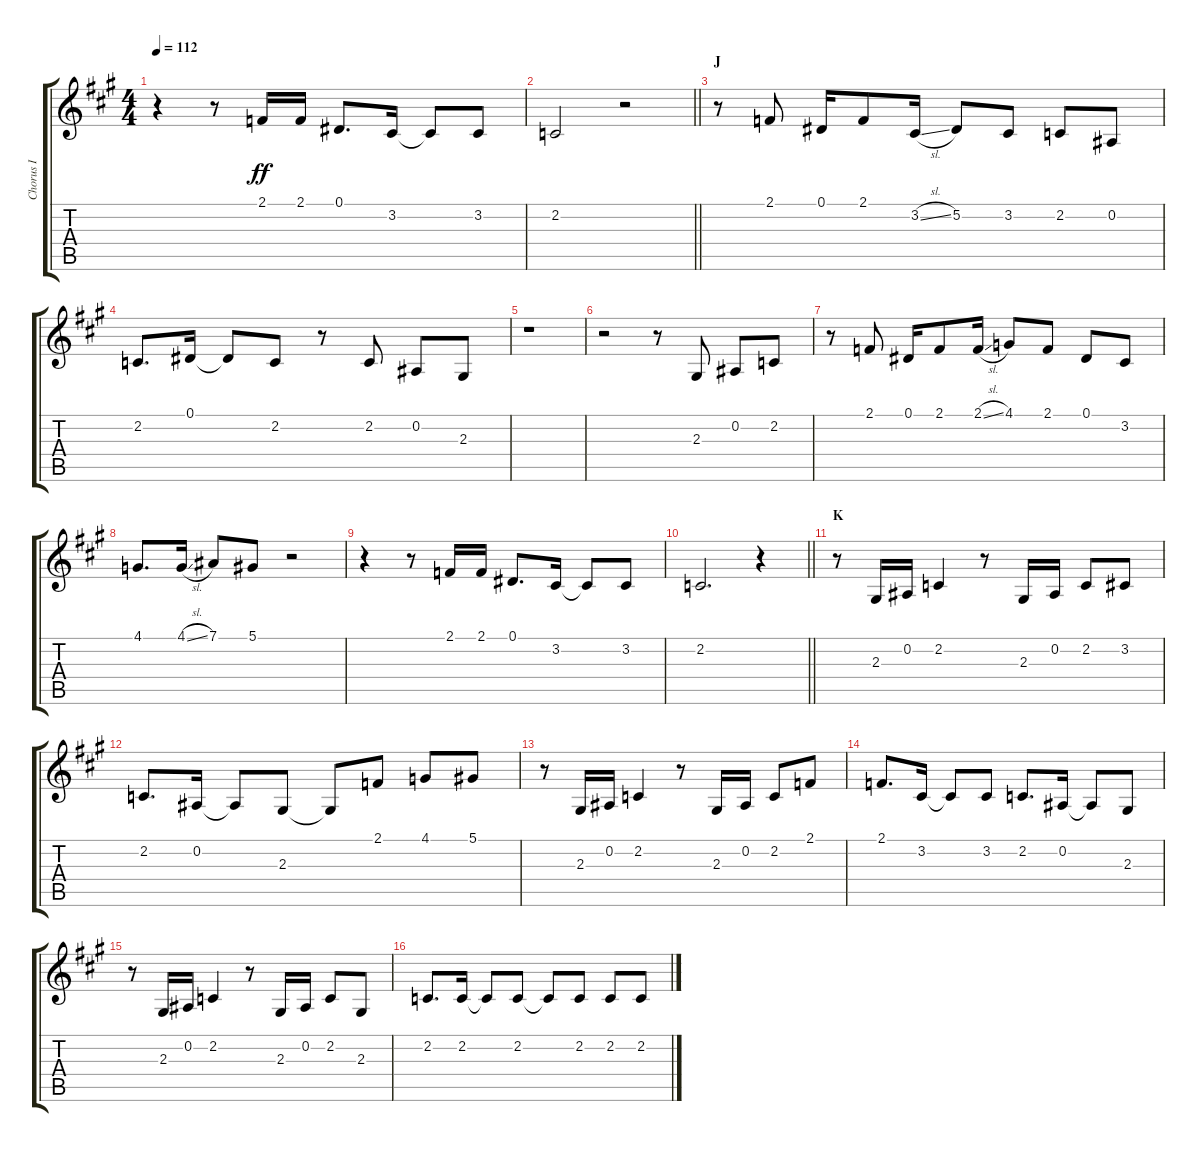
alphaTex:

\track ("Chorus I" "Chorus I") {instrument voiceoohs}
\staff {score tabs}
\tuning (Eb4 Bb3 Gb3 Db3 Ab2 Eb2) {hide}
\ts (4 4)
\tempo 112
\clef g2
\ks a
r.4{dy ff} r.8 2.1.16 2.1.16 0.1.8{d} 3.2.16 3.2{t}.8 3.2.8 |
\barLineRight lightlight
2.2.2 r.2 |
\section ("" "J")
r.8 2.1.8 0.1.16 2.1.8 3.2{sl}.16 5.2.8 3.2.8 2.2.8 0.2.8 |
2.2.8{d} 0.1.16 0.1{t}.8 2.2.8 r.8 2.2.8 0.2.8 2.3.8 |
r.1 |
r.2 r.8 2.3.8 0.2.8 2.2.8 |
r.8 2.1.8 0.1.16 2.1.8 2.1{sl}.16 4.1.8 2.1.8 0.1.8 3.2.8 |
4.1.8{d} 4.1{sl}.16 7.1.8 5.1.8 r.2 |
r.4 r.8 2.1.16 2.1.16 0.1.8{d} 3.2.16 3.2{t}.8 3.2.8 |
\barLineRight lightlight
2.2.2{d} r.4 |
\section ("" "K")
r.8 2.3.16 0.2.16 2.2.4 r.8 2.3.16 0.2.16 2.2.8 3.2.8 |
2.2.8{d} 0.2.16 0.2{t}.8 2.3.8 2.3{t}.8 2.1.8 4.1.8 5.1.8 |
r.8 2.3.16 0.2.16 2.2.4 r.8 2.3.16 0.2.16 2.2.8 2.1.8 |
2.1.8{d} 3.2.16 3.2{t}.8 3.2.8 2.2.8{d} 0.2.16 0.2{t}.8 2.3.8 |
r.8 2.3.16 0.2.16 2.2.4 r.8 2.3.16 0.2.16 2.2.8 2.3.8 |
2.2.8{d} 2.2.16 2.2{t}.8 2.2.8 2.2{t}.8 2.2.8 2.2.8 2.2.8
